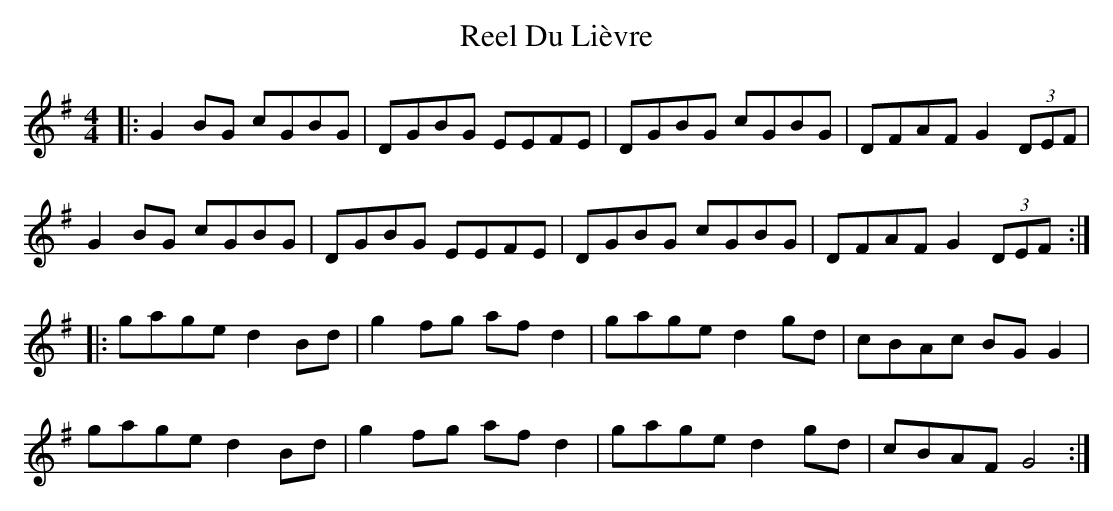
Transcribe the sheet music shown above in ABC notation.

X:1
T: Reel Du Lièvre
M: 4/4
L: 1/8
K: Gmaj
|:G2BG cGBG|DGBG EEFE|DGBG cGBG|DFAF G2(3DEF|
G2BG cGBG|DGBG EEFE|DGBG cGBG|DFAF G2(3DEF:|
|:gage d2Bd|g2fg afd2|gage d2gd|cBAc BGG2|
gage d2Bd|g2fg afd2|gage d2gd|cBAF G4:|
